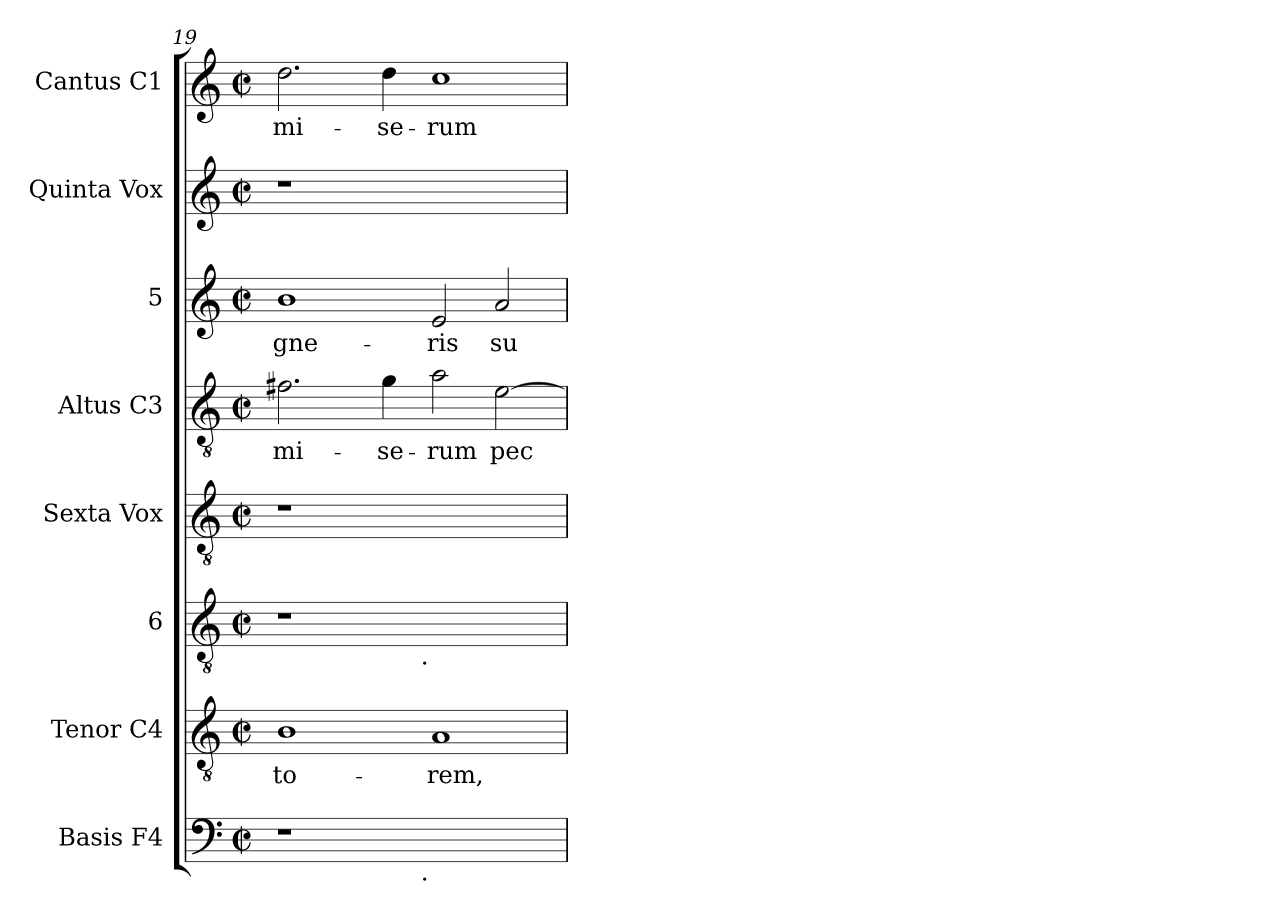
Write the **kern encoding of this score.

**kern	**kern	**text	**kern	**kern	**kern	**text	**kern	**text	**kern	**kern	**text
*part8	*part7	*part7	*part6	*part5	*part4	*part4	*part3	*part3	*part2	*part1	*part1
*staff8	*staff7	*staff7	*staff6	*staff5	*staff4	*staff4	*staff3	*staff3	*staff2	*staff1	*staff1
*I"Basis  F4	*I"Tenor  C4	*	*I"6	*I"Sexta  Vox	*I"Altus  C3	*	*I"5	*	*I"Quinta  Vox	*I"Cantus  C1	*
*I'B	*I'T	*	*	*	*I'A	*	*	*	*	*I'C	*
*clefF4	*clefGv2	*	*clefGv2	*clefGv2	*clefGv2	*	*clefG2	*	*clefG2	*clefG2	*
*k[]	*k[]	*	*k[]	*k[]	*k[]	*	*k[]	*	*k[]	*k[]	*
*C:	*C:	*	*C:	*C:	*C:	*	*C:	*	*C:	*C:	*
*M2/2	*M2/2	*	*M2/2	*M2/2	*M2/2	*	*M2/2	*	*M2/2	*M2/2	*
*met(c|)	*met(c|)	*	*met(c|)	*met(c|)	*met(c|)	*	*met(c|)	*	*met(c|)	*met(c|)	*
=19	=19	=19	=19	=19	=19	=19	=19	=19	=19	=19	=19
!	!	!LO:LY:b:cj	!	!	!	!LO:LY:b:cj	!	!LO:LY:b:cj	!	!	!LO:LY:b:cj
*^	*	*	*^	*	*	*	*	*	*	*	*
1r	2ryy	1B	-to-	1r	2ryy	1r	2.f#X\	mi-	1b	-gne-	1r	2.dd\	mi-
.	4...ryy	.	.	.	4...ryy	.	.	.	.	.	.	.	.
!	!	!	!	!	!	!	!	!LO:LY:b:cj	!	!	!	!	!LO:LY:b:cj
.	.	.	.	.	.	.	4g\	-se-	.	.	.	4dd\	-se-
!	!	!	!	!	!LO:TX:b:t=.	!	!	!	!	!	!	!	!
!	!LO:TX:b:t=.	!	!	!	!	!	!	!	!	!	!	!	!
.	1ryy	.	.	.	1ryy	.	.	.	.	.	.	.	.
!	!	!	!LO:LY:b:cj	!	!	!	!	!LO:LY:b:cj	!	!LO:LY:b:cj	!	!	!LO:LY:b:cj
1ryy	.	1A	-rem,	1ryy	.	1ryy	2a\	-rum	2e/	-ris	1ryy	1cc	-rum
!	!	!	!	!	!	!	!	!LO:LY:b:cj	!	!LO:LY:b:cj	!	!	!
.	.	.	.	.	.	.	[>2e\	pec-	2a/	su-	.	.	.
.	32ryy	.	.	.	32ryy	.	.	.	.	.	.	.	.
*v	*v	*	*	*v	*v	*	*	*	*	*	*	*	*
=	=	=	=	=	=	=	=	=	=	=	=
*-	*-	*-	*-	*-	*-	*-	*-	*-	*-	*-	*-
